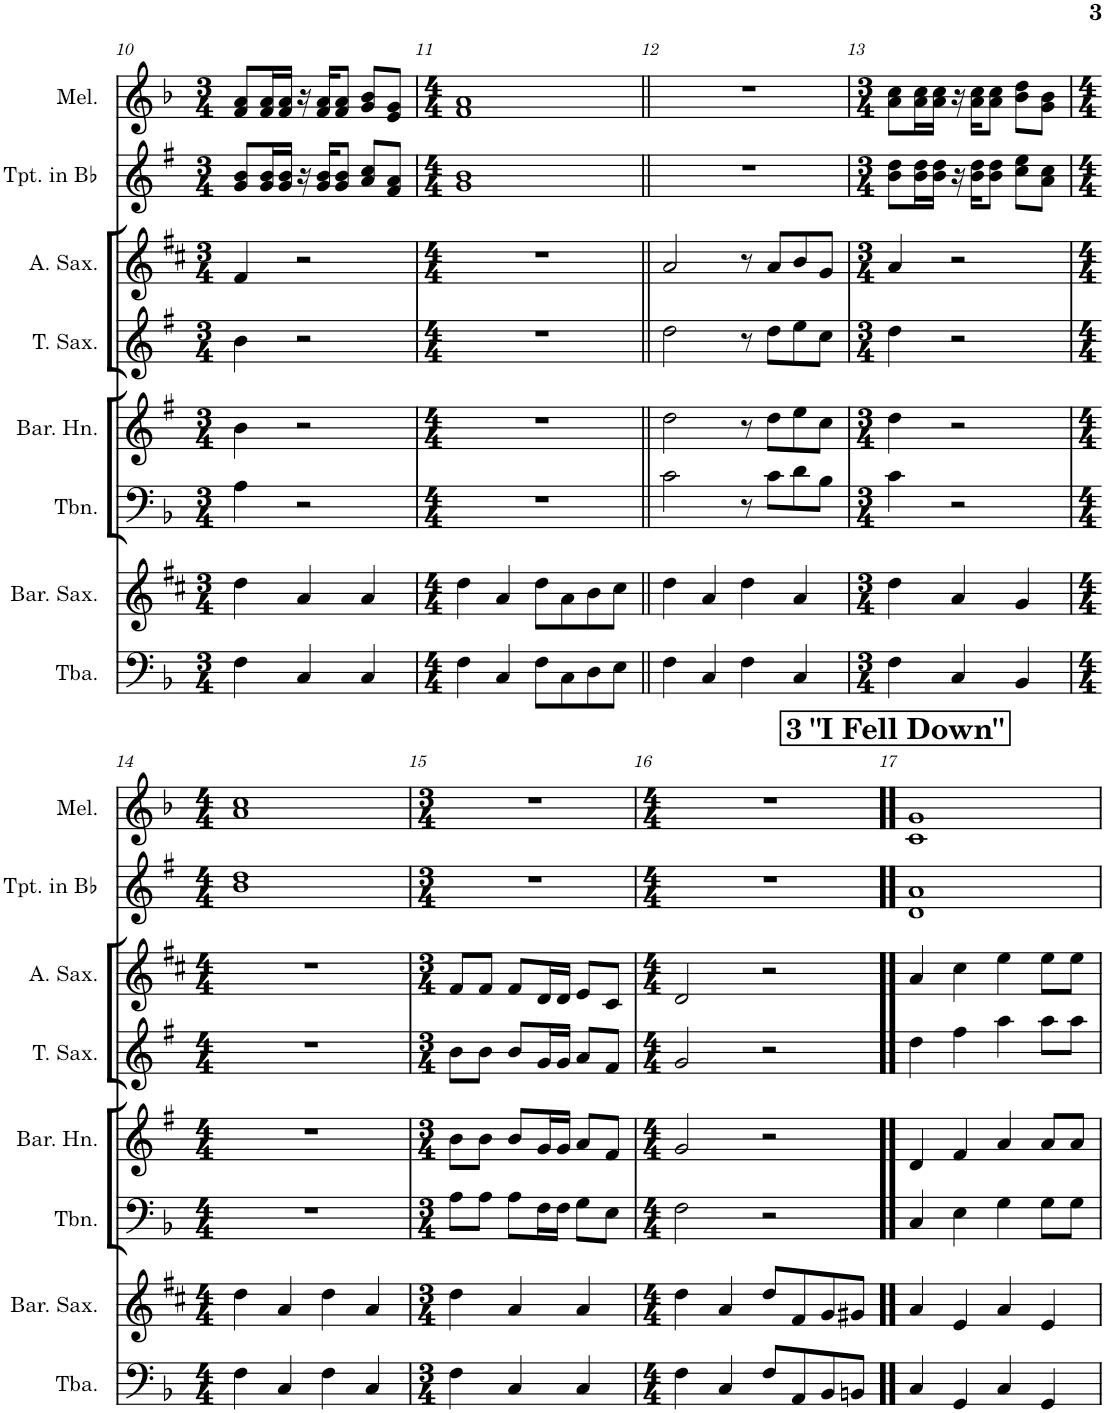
**kern	**kern	**kern	**kern	**kern	**kern	**kern	**kern
*part8	*part7	*part6	*part5	*part4	*part3	*part2	*part1
*staff8	*staff7	*staff6	*staff5	*staff4	*staff3	*staff2	*staff1
*I"Tuba	*I"Baritone Saxophone	*I"Trombone	*I"Baritone Horn	*I"Tenor Saxophone	*I"Alto Saxophone	*I"Trumpet in Bb	*I"Melodica
*I'Tba.	*I'Bar. Sax.	*I'Tbn.	*I'Bar. Hn.	*I'T. Sax.	*I'A. Sax.	*I'Tpt. in Bb	*I'Mel.
!!LO:PB:g=z
*clefF4	*clefG2	*clefF4	*clefG2	*clefG2	*clefG2	*clefG2	*clefG2
*	*Trd12c21	*	*Trd8c14	*Trd8c14	*Trd5c9	*Trd1c2	*
*k[b-]	*k[f#c#]	*k[b-]	*k[f#]	*k[f#]	*k[f#c#]	*k[f#]	*k[b-]
*M3/4	*M3/4	*M3/4	*M3/4	*M3/4	*M3/4	*M3/4	*M3/4
=10	=10	=10	=10	=10	=10	=10	=10
4F\	4dd\	4A\	4b\	4b\	4f#/	8g/ 8b/L	8f/ 8a/L
.	.	.	.	.	.	16g/ 16b/L	16f/ 16a/L
.	.	.	.	.	.	16g/ 16b/JJ	16f/ 16a/JJ
4C/	4a/	2r	2r	2r	2r	16r	16r
.	.	.	.	.	.	16g/ 16b/KL	16f/ 16a/KL
.	.	.	.	.	.	8g/ 8b/J	8f/ 8a/J
4C/	4a/	.	.	.	.	8a/ 8cc/L	8g/ 8b-/L
.	.	.	.	.	.	8f#/ 8a/J	8e/ 8g/J
=11	=11	=11	=11	=11	=11	=11	=11
*M4/4	*M4/4	*M4/4	*M4/4	*M4/4	*M4/4	*M4/4	*M4/4
4F\	4dd\	1r	1r	1r	1r	1g 1b	1f 1a
4C/	4a/	.	.	.	.	.	.
8F\L	8dd\L	.	.	.	.	.	.
8C\	8a\	.	.	.	.	.	.
8D\	8b\	.	.	.	.	.	.
8E\J	8cc#\J	.	.	.	.	.	.
=12||	=12||	=12||	=12||	=12||	=12||	=12||	=12||
4F\	4dd\	2c\	2dd\	2dd\	2a/	1r	1r
4C/	4a/	.	.	.	.	.	.
4F\	4dd\	8r	8r	8r	8r	.	.
.	.	8c\L	8dd\L	8dd\L	8a/L	.	.
4C/	4a/	8d\	8ee\	8ee\	8b/	.	.
.	.	8B-\J	8cc\J	8cc\J	8g/J	.	.
=13	=13	=13	=13	=13	=13	=13	=13
*M3/4	*M3/4	*M3/4	*M3/4	*M3/4	*M3/4	*M3/4	*M3/4
4F\	4dd\	4c\	4dd\	4dd\	4a/	8b\ 8dd\L	8a\ 8cc\L
.	.	.	.	.	.	16b\ 16dd\L	16a\ 16cc\L
.	.	.	.	.	.	16b\ 16dd\JJ	16a\ 16cc\JJ
4C/	4a/	2r	2r	2r	2r	16r	16r
.	.	.	.	.	.	16b\ 16dd\KL	16a\ 16cc\KL
.	.	.	.	.	.	8b\ 8dd\J	8a\ 8cc\J
4BB-/	4g/	.	.	.	.	8cc\ 8ee\L	8b-\ 8dd\L
.	.	.	.	.	.	8a\ 8cc\J	8g\ 8b-\J
!!LO:LB:g=z
=14	=14	=14	=14	=14	=14	=14	=14
*M4/4	*M4/4	*M4/4	*M4/4	*M4/4	*M4/4	*M4/4	*M4/4
4F\	4dd\	1r	1r	1r	1r	1b 1dd	1a 1cc
4C/	4a/	.	.	.	.	.	.
4F\	4dd\	.	.	.	.	.	.
4C/	4a/	.	.	.	.	.	.
=15	=15	=15	=15	=15	=15	=15	=15
*M3/4	*M3/4	*M3/4	*M3/4	*M3/4	*M3/4	*M3/4	*M3/4
4F\	4dd\	8A\L	8b\L	8b\L	8f#/L	2.r	2.r
.	.	8A\J	8b\J	8b\J	8f#/J	.	.
4C/	4a/	8A\L	8b/L	8b/L	8f#/L	.	.
.	.	16F\L	16g/L	16g/L	16d/L	.	.
.	.	16F\JJ	16g/JJ	16g/JJ	16d/JJ	.	.
4C/	4a/	8G\L	8a/L	8a/L	8e/L	.	.
.	.	8E\J	8f#/J	8f#/J	8c#/J	.	.
=16	=16	=16	=16	=16	=16	=16	=16
*M4/4	*M4/4	*M4/4	*M4/4	*M4/4	*M4/4	*M4/4	*M4/4
4F\	4dd\	2F\	2g/	2g/	2d/	1r	1r
4C/	4a/	.	.	.	.	.	.
8F/L	8dd/L	2r	2r	2r	2r	.	.
8AA/	8f#/	.	.	.	.	.	.
8BB-/	8g/	.	.	.	.	.	.
8BBn/J	8g#X/J	.	.	.	.	.	.
!!LO:REH:place=s1:a:B:cj:fs=14:t=3 "I Fell Down"
=17!!	=17!!	=17!!	=17!!	=17!!	=17!!	=17!!	=17!!
4C/	4a/	4C/	4d/	4dd\	4a/	1d 1a	1c 1g
4GG/	4e/	4E\	4f#/	4ff#\	4cc#\	.	.
4C/	4a/	4G\	4a/	4aa\	4ee\	.	.
4GG/	4e/	8G\L	8a/L	8aa\L	8ee\L	.	.
.	.	8G\J	8a/J	8aa\J	8ee\J	.	.
=	=	=	=	=	=	=	=
*-	*-	*-	*-	*-	*-	*-	*-
